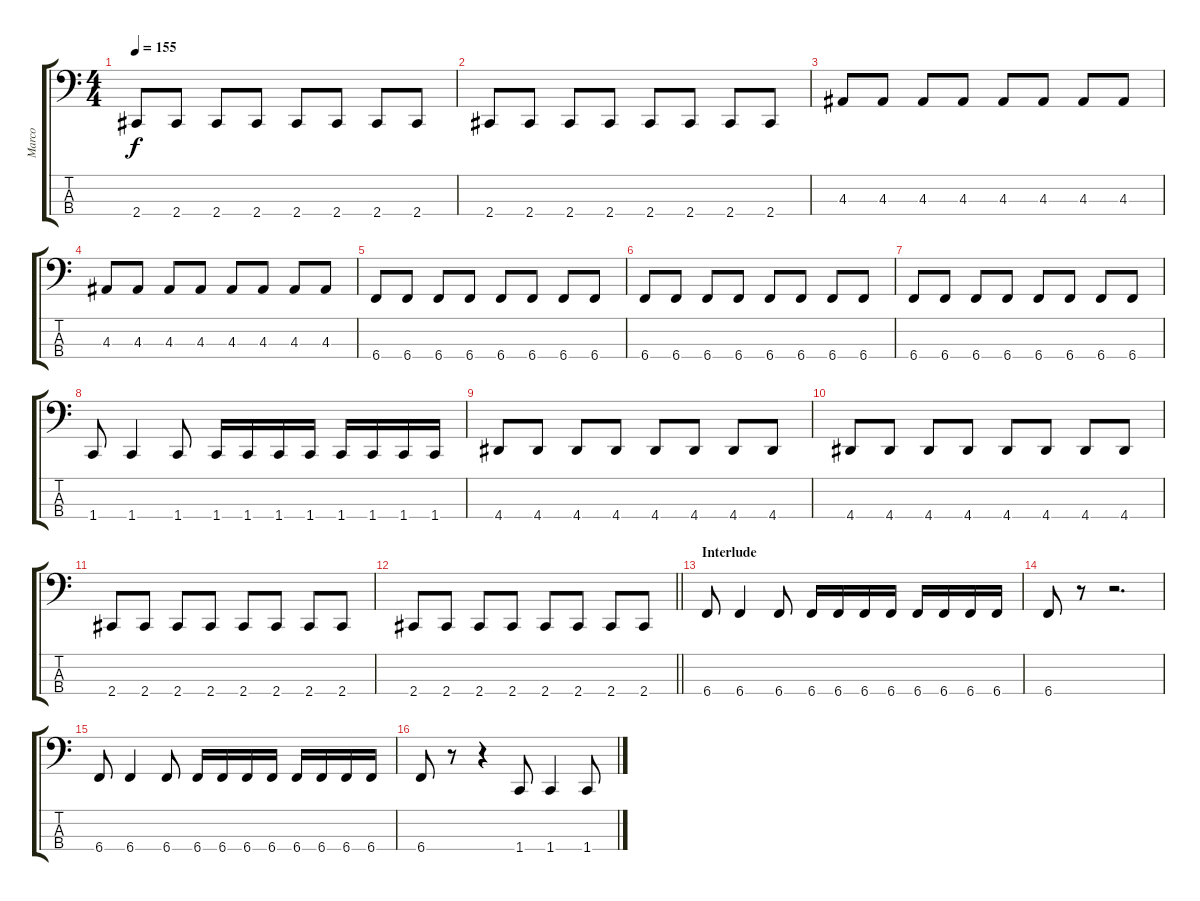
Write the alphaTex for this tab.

\track ("Marco" "Marco") {instrument electricbasspick}
\staff {score tabs}
\tuning (E2 B1 Gb1 B0) {hide}
\ts (4 4)
\tempo 155
\clef f4
\ks c
2.4.8{dy f} 2.4.8 2.4.8 2.4.8 2.4.8 2.4.8 2.4.8 2.4.8 |
2.4.8 2.4.8 2.4.8 2.4.8 2.4.8 2.4.8 2.4.8 2.4.8 |
4.3.8 4.3.8 4.3.8 4.3.8 4.3.8 4.3.8 4.3.8 4.3.8 |
4.3.8 4.3.8 4.3.8 4.3.8 4.3.8 4.3.8 4.3.8 4.3.8 |
6.4.8 6.4.8 6.4.8 6.4.8 6.4.8 6.4.8 6.4.8 6.4.8 |
6.4.8 6.4.8 6.4.8 6.4.8 6.4.8 6.4.8 6.4.8 6.4.8 |
6.4.8 6.4.8 6.4.8 6.4.8 6.4.8 6.4.8 6.4.8 6.4.8 |
1.4.8 1.4.4 1.4.8 1.4.16 1.4.16 1.4.16 1.4.16 1.4.16 1.4.16 1.4.16 1.4.16 |
4.4.8 4.4.8 4.4.8 4.4.8 4.4.8 4.4.8 4.4.8 4.4.8 |
4.4.8 4.4.8 4.4.8 4.4.8 4.4.8 4.4.8 4.4.8 4.4.8 |
2.4.8 2.4.8 2.4.8 2.4.8 2.4.8 2.4.8 2.4.8 2.4.8 |
\barLineRight lightlight
2.4.8 2.4.8 2.4.8 2.4.8 2.4.8 2.4.8 2.4.8 2.4.8 |
\section ("" "Interlude")
6.4.8 6.4.4 6.4.8 6.4.16 6.4.16 6.4.16 6.4.16 6.4.16 6.4.16 6.4.16 6.4.16 |
6.4.8 r.8 r.2{d} |
6.4.8 6.4.4 6.4.8 6.4.16 6.4.16 6.4.16 6.4.16 6.4.16 6.4.16 6.4.16 6.4.16 |
6.4.8 r.8 r.4 1.4.8 1.4.4 1.4.8
